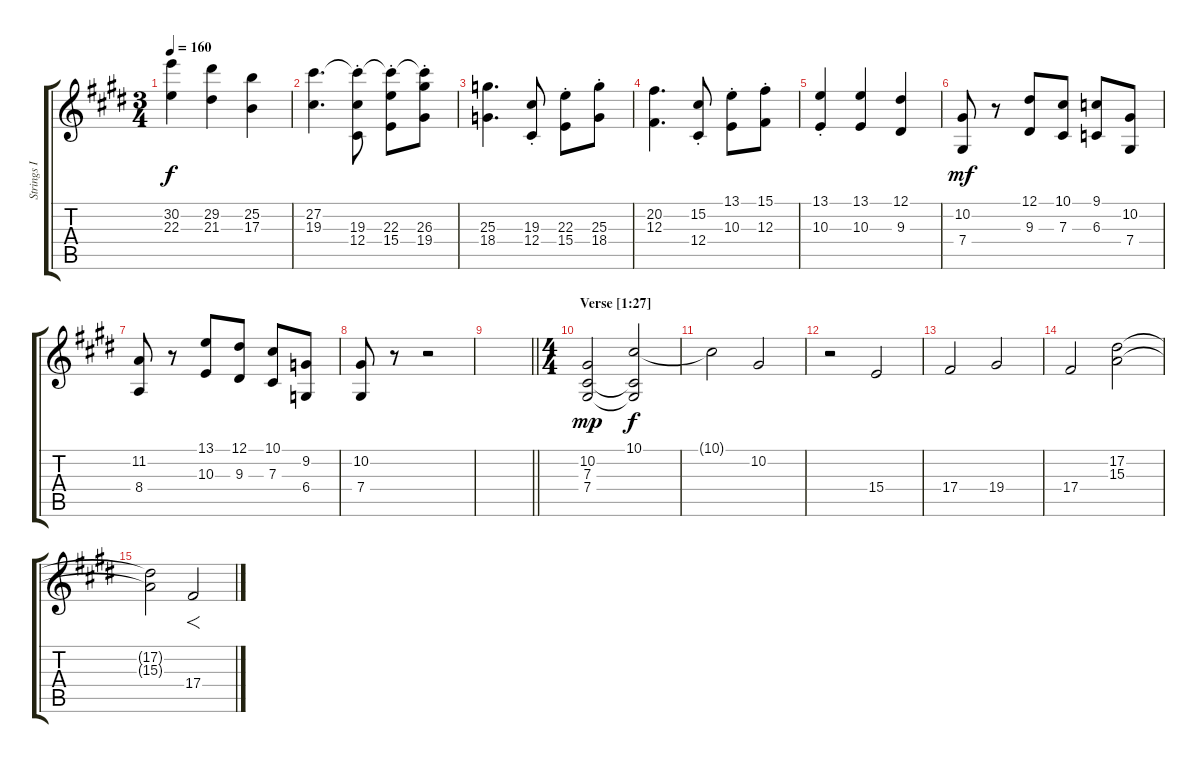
\track ("Strings I" "Strings I") {instrument stringensemble1}
\staff {score tabs}
\tuning (Eb4 Bb3 Gb3 Db3 Ab2 Db2) {hide}
\ts (3 4)
\tempo 160
\clef g2
\ks c#minor
(30.2 22.3).4{dy f} (29.2 21.3).4 (25.2 17.3).4 |
(27.2 19.3).4{d} (27.2{t} 19.3{st} 12.4{st}).8 (27.2{t} 22.3{st} 15.4{st}).8 (27.2{t} 26.3{st} 19.4{st}).8 |
(25.3 18.4).4{d} (19.3{st} 12.4{st}).8 (22.3{st} 15.4{st}).8 (25.3{st} 18.4{st}).8 |
(20.2 12.3).4{d} (15.2 12.4{st}).8 (13.1 10.3{st}).8 (15.1 12.3{st}).8 |
(13.1{st} 10.3{st}).4 (13.1 10.3).4 (12.1 9.3).4 |
(10.2 7.4).8{dy mf} r.8 (12.1 9.3).8 (10.1 7.3).8 (9.1 6.3).8 (10.2 7.4).8 |
(11.2 8.4).8 r.8 (13.1 10.3).8 (12.1 9.3).8 (10.1 7.3).8 (9.2 6.4).8 |
(10.2 7.4).8 r.8 r.2 |
\barLineRight lightlight
|
\ts (4 4)
\section ("" "Verse [1:27]")
(10.2 7.3 7.4).2{dy mp volume 10} (10.1 7.3{t} 7.4{t}).2{dy f instrument tremolostrings} |
10.1{t}.2 10.2.2 |
r.2 15.4.2{instrument stringensemble1} |
17.4.2 19.4.2 |
17.4.2 (17.2 15.3).2 |
(17.2{t} 15.3{t}).2 17.4.2{f}
